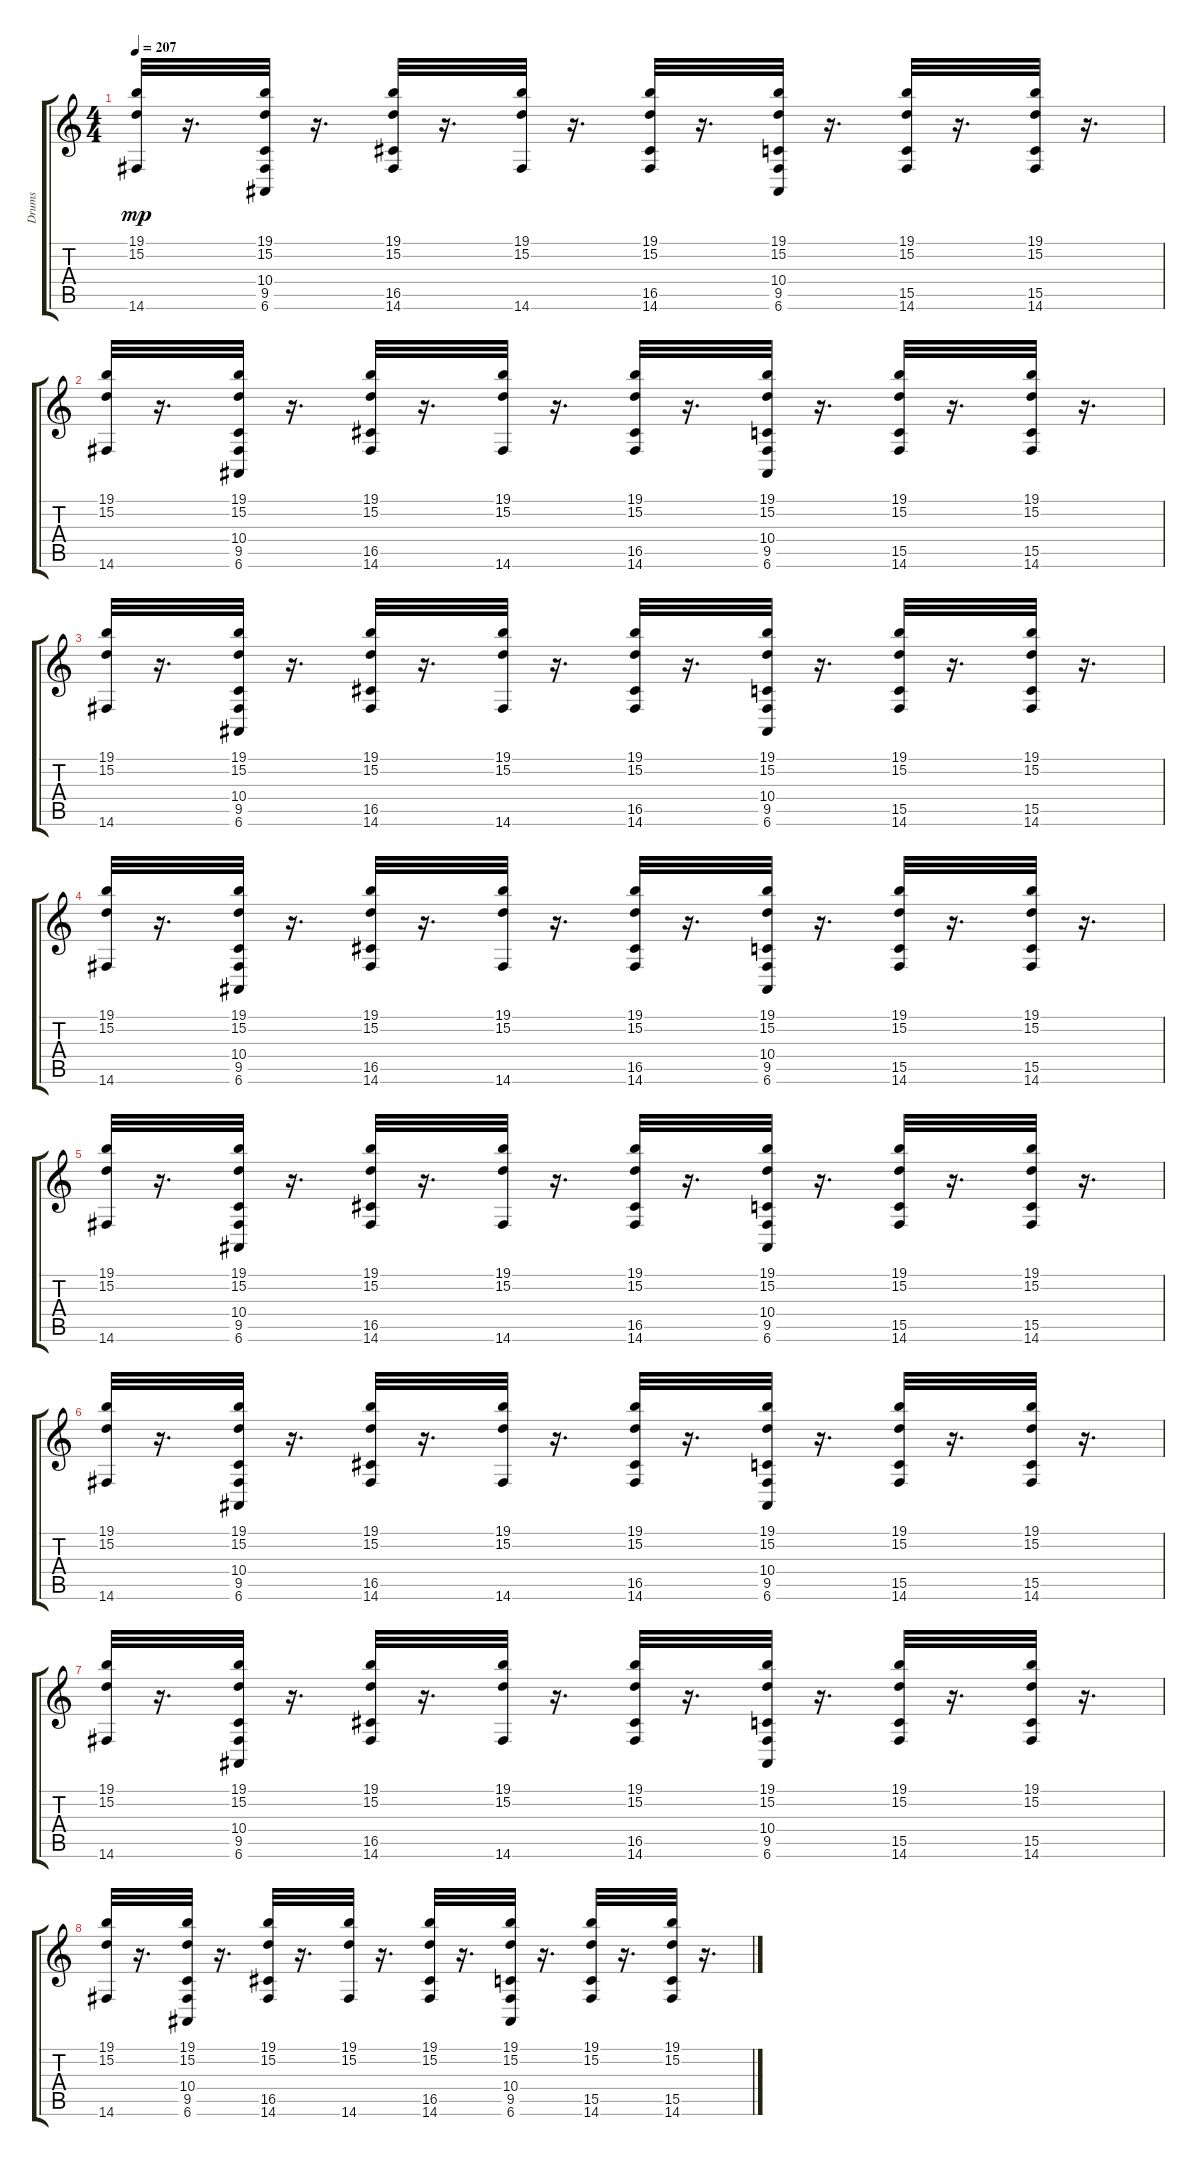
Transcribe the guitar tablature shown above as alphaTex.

\track ("Drums" "Drums") {instrument melodictom}
\staff {score tabs}
\tuning (E4 B3 G3 D3 A2 E2) {hide}
\ts (4 4)
\tempo 207
\clef g2
\ks c
(19.1 15.2 14.6).32{dy mp} r.16{d} (19.1 15.2 10.4 9.5 6.6).32 r.16{d} (19.1 15.2 16.5 14.6).32 r.16{d} (19.1 15.2 14.6).32 r.16{d} (19.1 15.2 16.5 14.6).32 r.16{d} (19.1 15.2 10.4 9.5 6.6).32 r.16{d} (19.1 15.2 15.5 14.6).32 r.16{d} (19.1 15.2 15.5 14.6).32 r.16{d} |
(19.1 15.2 14.6).32 r.16{d} (19.1 15.2 10.4 9.5 6.6).32 r.16{d} (19.1 15.2 16.5 14.6).32 r.16{d} (19.1 15.2 14.6).32 r.16{d} (19.1 15.2 16.5 14.6).32 r.16{d} (19.1 15.2 10.4 9.5 6.6).32 r.16{d} (19.1 15.2 15.5 14.6).32 r.16{d} (19.1 15.2 15.5 14.6).32 r.16{d} |
(19.1 15.2 14.6).32 r.16{d} (19.1 15.2 10.4 9.5 6.6).32 r.16{d} (19.1 15.2 16.5 14.6).32 r.16{d} (19.1 15.2 14.6).32 r.16{d} (19.1 15.2 16.5 14.6).32 r.16{d} (19.1 15.2 10.4 9.5 6.6).32 r.16{d} (19.1 15.2 15.5 14.6).32 r.16{d} (19.1 15.2 15.5 14.6).32 r.16{d} |
(19.1 15.2 14.6).32 r.16{d} (19.1 15.2 10.4 9.5 6.6).32 r.16{d} (19.1 15.2 16.5 14.6).32 r.16{d} (19.1 15.2 14.6).32 r.16{d} (19.1 15.2 16.5 14.6).32 r.16{d} (19.1 15.2 10.4 9.5 6.6).32 r.16{d} (19.1 15.2 15.5 14.6).32 r.16{d} (19.1 15.2 15.5 14.6).32 r.16{d} |
(19.1 15.2 14.6).32 r.16{d} (19.1 15.2 10.4 9.5 6.6).32 r.16{d} (19.1 15.2 16.5 14.6).32 r.16{d} (19.1 15.2 14.6).32 r.16{d} (19.1 15.2 16.5 14.6).32 r.16{d} (19.1 15.2 10.4 9.5 6.6).32 r.16{d} (19.1 15.2 15.5 14.6).32 r.16{d} (19.1 15.2 15.5 14.6).32 r.16{d} |
(19.1 15.2 14.6).32 r.16{d} (19.1 15.2 10.4 9.5 6.6).32 r.16{d} (19.1 15.2 16.5 14.6).32 r.16{d} (19.1 15.2 14.6).32 r.16{d} (19.1 15.2 16.5 14.6).32 r.16{d} (19.1 15.2 10.4 9.5 6.6).32 r.16{d} (19.1 15.2 15.5 14.6).32 r.16{d} (19.1 15.2 15.5 14.6).32 r.16{d} |
(19.1 15.2 14.6).32 r.16{d} (19.1 15.2 10.4 9.5 6.6).32 r.16{d} (19.1 15.2 16.5 14.6).32 r.16{d} (19.1 15.2 14.6).32 r.16{d} (19.1 15.2 16.5 14.6).32 r.16{d} (19.1 15.2 10.4 9.5 6.6).32 r.16{d} (19.1 15.2 15.5 14.6).32 r.16{d} (19.1 15.2 15.5 14.6).32 r.16{d} |
(19.1 15.2 14.6).32 r.16{d} (19.1 15.2 10.4 9.5 6.6).32 r.16{d} (19.1 15.2 16.5 14.6).32 r.16{d} (19.1 15.2 14.6).32 r.16{d} (19.1 15.2 16.5 14.6).32 r.16{d} (19.1 15.2 10.4 9.5 6.6).32 r.16{d} (19.1 15.2 15.5 14.6).32 r.16{d} (19.1 15.2 15.5 14.6).32 r.16{d}
